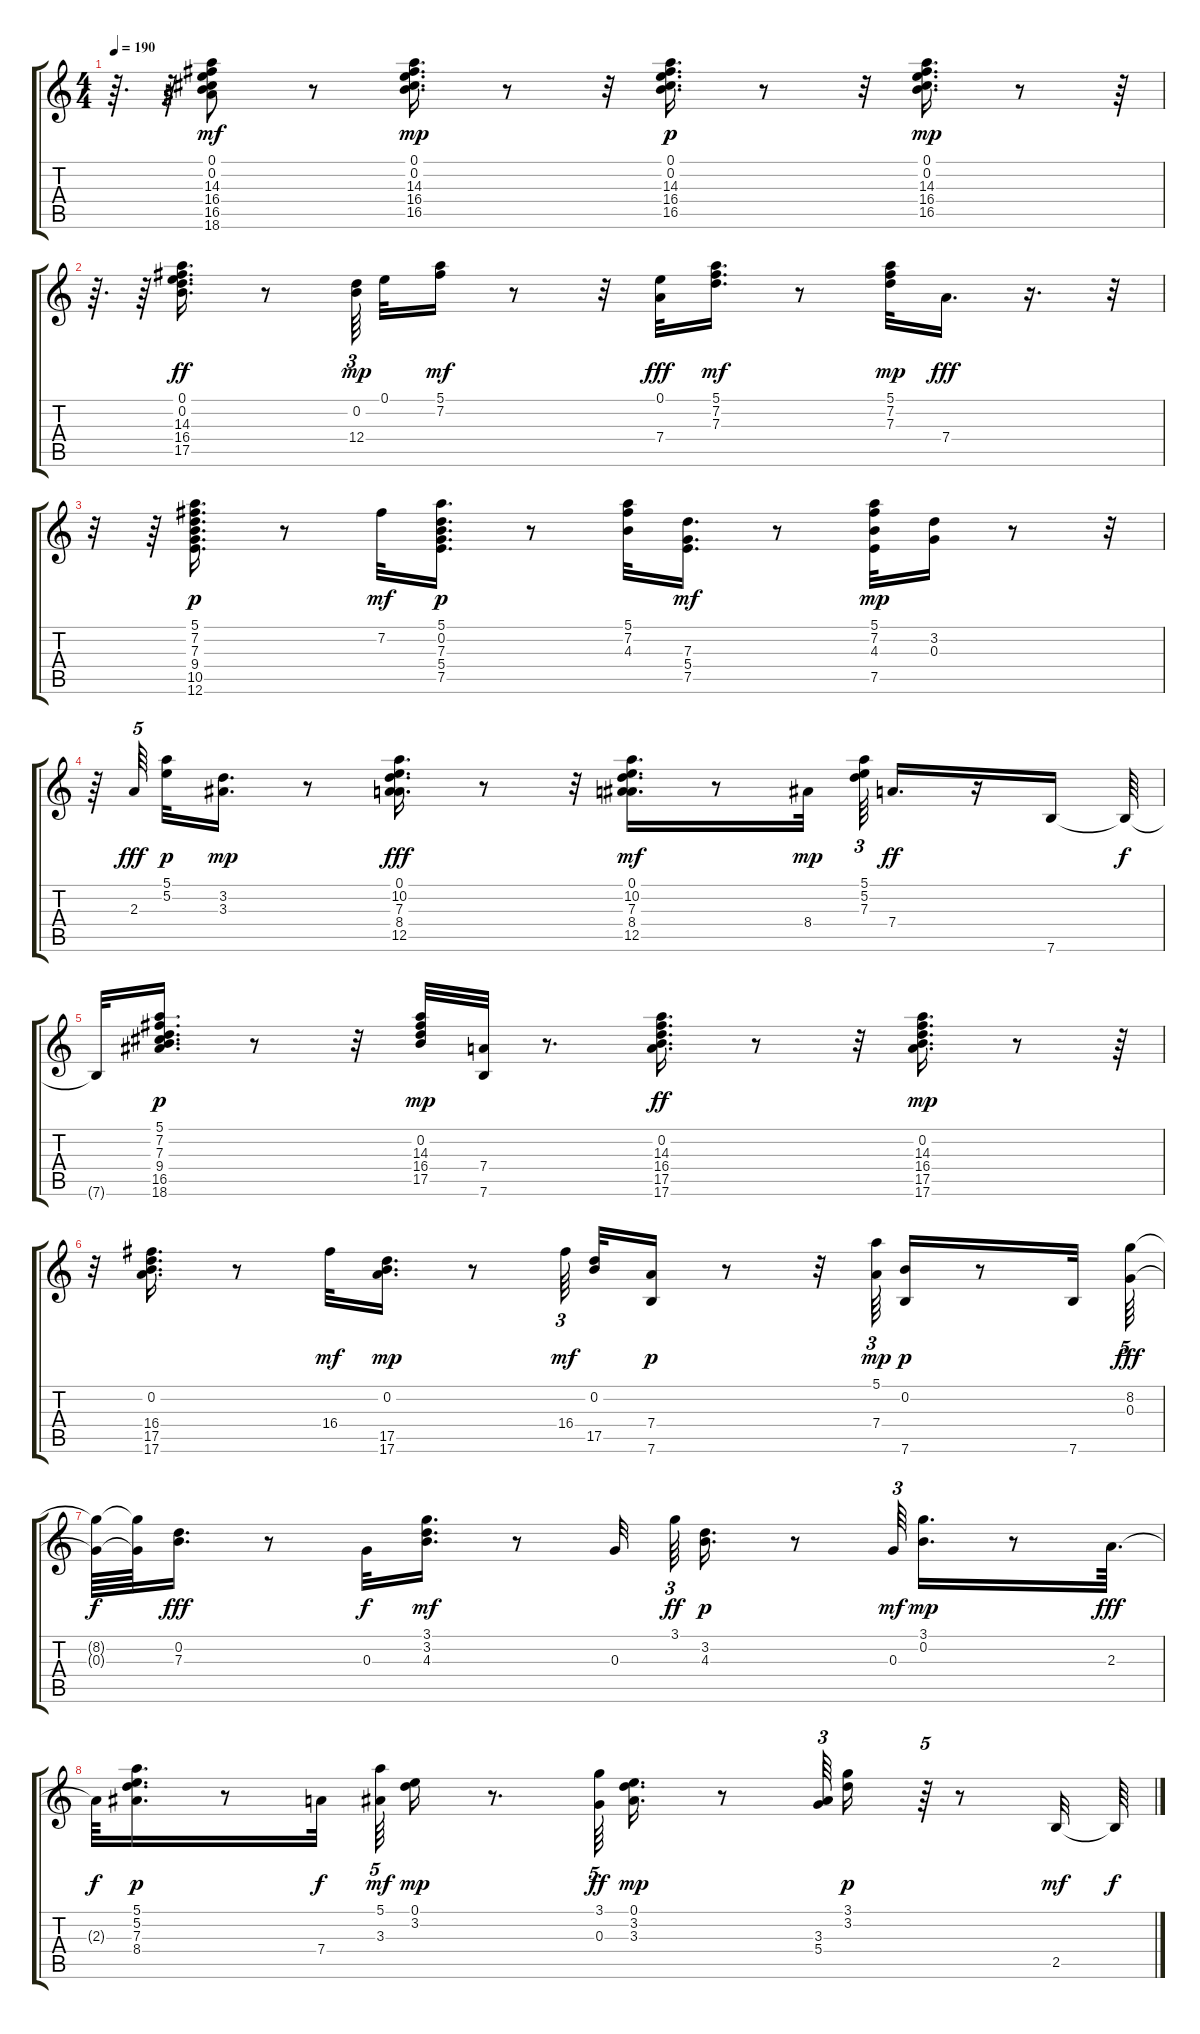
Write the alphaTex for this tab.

\track "" {instrument electricguitarjazz}
\staff {score tabs}
\tuning (E4 B3 G3 D3 A2 E2) {hide}
\ts (4 4)
\tempo 190
\clef g2
\ks c
r.64{d dy p} r.64 (0.1 0.2 14.3 16.4 16.5 18.6).8{dy mf} r.8 (0.1 0.2 14.3 16.4 16.5).16{d dy mp} r.8 r.32 (0.1 0.2 14.3 16.4 16.5).16{d dy p} r.8 r.32 (0.1 0.2 14.3 16.4 16.5).16{d dy mp} r.8 r.64 |
r.64{d} r.64 (0.1 0.2 14.3 16.4 17.5).16{d dy ff} r.8 (0.2 12.4).64{tu (3 2) dy mp} 0.1.32 (5.1 7.2).16{dy mf} r.8 r.32 (0.1 7.4).32{dy fff} (5.1 7.2 7.3).16{d dy mf} r.8 (5.1 7.2 7.3).32{dy mp} 7.4.16{d dy fff} r.16{d} r.32{tu (5 4)} |
r.32 r.64 (5.1 7.2 7.3 9.4 10.5 12.6).16{d dy p} r.8 7.2.32{dy mf} (5.1 0.2 7.3 5.4 7.5).16{d dy p} r.8 (5.1 7.2 4.3).32 (7.3 5.4 7.5).16{d dy mf} r.8 (5.1 7.2 4.3 7.5).32{dy mp} (3.2 0.3).16 r.8 r.32{tu (5 4)} |
r.64 2.3.64{tu (5 4) dy fff} (5.1 5.2).32{dy p} (3.2 3.3).16{d dy mp} r.8 (0.1 10.2 7.3 8.4 12.5).16{d dy fff} r.8 r.32 (0.1 10.2 7.3 8.4 12.5).16{d dy mf} r.8 8.4.32{dy mp} (5.1 5.2 7.3).64{tu (3 2)} 7.4.16{d dy ff} r.16 7.6.16 7.6{t}.64{dy f} |
7.6{t}.32 (5.1 7.2 7.3 9.4 16.5 18.6).16{d dy p} r.8 r.32 (0.2 14.3 16.4 17.5).32{dy mp} (7.4 7.6).32 r.8{d} (0.2 14.3 16.4 17.5 17.6).16{d dy ff} r.8 r.32 (0.2 14.3 16.4 17.5 17.6).16{d dy mp} r.8 r.64 |
r.32 (0.2 16.4 17.5 17.6).16{d} r.8 16.4.32{dy mf} (0.2 17.5 17.6).16{d dy mp} r.8 16.4.64{tu (3 2) dy mf} (0.2 17.5).32 (7.4 7.6).16{dy p} r.8 r.32 (5.1 7.4).64{tu (3 2) dy mp} (0.2 7.6).16{dy p} r.8 7.6.32 (8.2 0.3).64{tu (5 4) dy fff} |
(8.2{t} 0.3{t}).64{dy f} (8.2{t} 0.3{t}).64 (0.2 7.3).16{d dy fff} r.8 0.3.32{dy f} (3.1 3.2 4.3).16{d dy mf} r.8 0.3.32 3.1.64{tu (3 2) dy ff} (3.2 4.3).16{d dy p} r.8 0.3.64{tu (3 2) dy mf} (3.1 0.2).16{d dy mp} r.8 2.3.64{d dy fff} |
2.3{t}.64{dy f} (5.1 5.2 7.3 8.4).16{d dy p} r.8 7.4.32{dy f} (5.1 3.3).64{tu (5 4) dy mf} (0.1 3.2).16{dy mp} r.8{d} (3.1 0.3).64{tu (5 4) dy ff} (0.1 3.2 3.3).16{d dy mp} r.8 (3.3 5.4).64{tu (3 2)} (3.1 3.2).16{dy p} r.64{tu (5 4)} r.8 2.5.32{dy mf} 2.5{t}.64{dy f}
